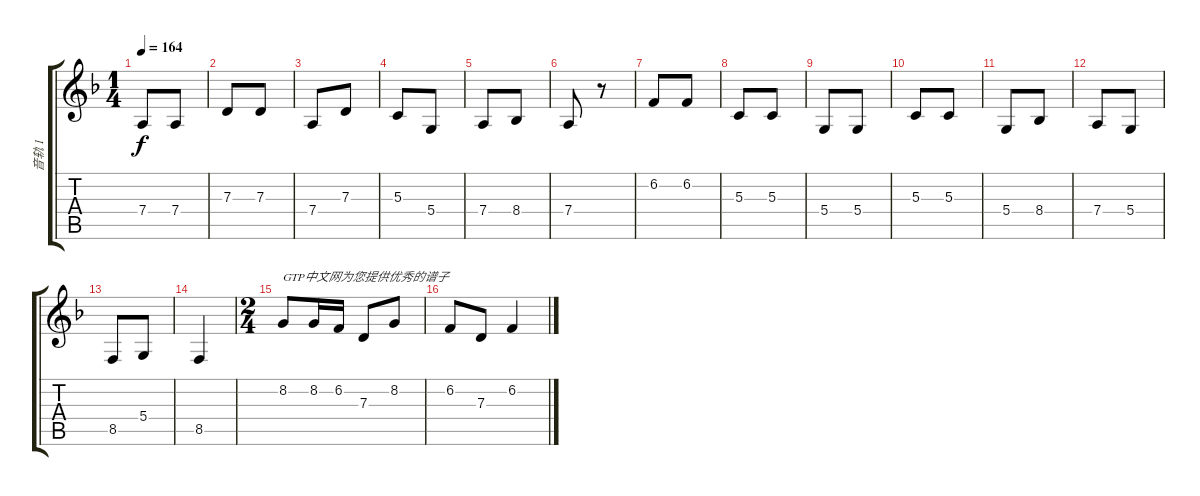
\track ("音轨 1" "音轨 1") {instrument stringensemble1}
\staff {score tabs}
\tuning (E4 B3 G3 D3 A2 E2) {hide}
\ts (1 4)
\tempo 164
\clef g2
\ks f
7.4.8{dy f} 7.4.8 |
7.3.8 7.3.8 |
7.4.8 7.3.8 |
5.3.8 5.4.8 |
7.4.8 8.4.8 |
7.4.8 r.8 |
6.2.8 6.2.8 |
5.3.8 5.3.8 |
5.4.8 5.4.8 |
5.3.8 5.3.8 |
5.4.8 8.4.8 |
7.4.8 5.4.8 |
8.5.8 5.4.8 |
8.5.4 |
\ts (2 4)
8.2.8{txt "GTP中文网为您提供优秀的谱子"} 8.2.16 6.2.16 7.3.8 8.2.8 |
6.2.8 7.3.8 6.2.4
